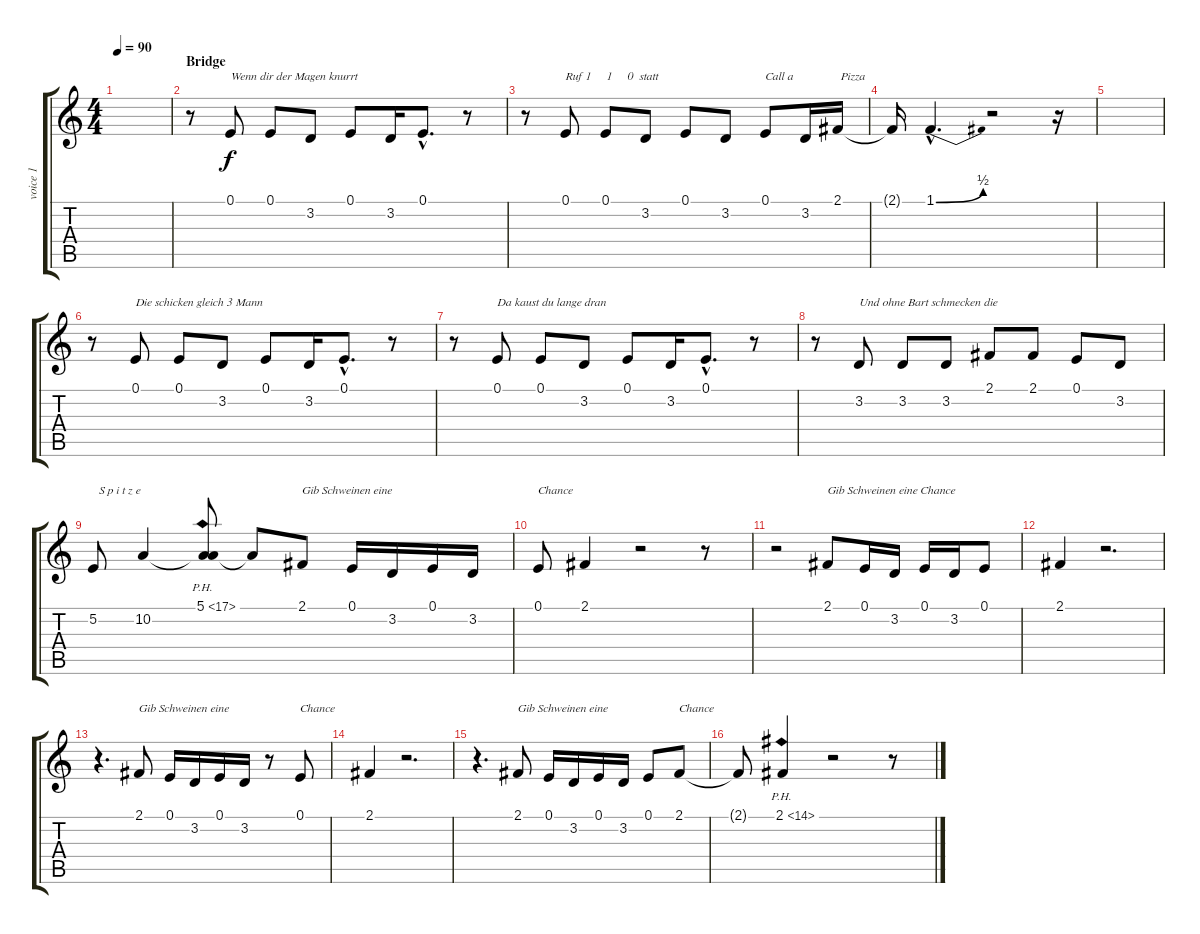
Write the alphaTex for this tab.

\track ("voice 1" "voice 1") {instrument flute}
\staff {score tabs}
\tuning (E4 B3 G3 D3 A2 E2) {hide}
\ts (4 4)
\tempo 90
\clef g2
\ks c
|
\section ("" "Bridge")
r.8 0.1.8{txt "Wenn dir der Magen knurrt"} 0.1.8 3.2.8 0.1.8 3.2.16 0.1{hac}.8{d} r.8 |
r.8 0.1.8{txt "Ruf 1     1     0  statt"} 0.1.8 3.2.8 0.1.8 3.2.8 0.1.8{txt "Call a "} 3.2.16 2.1.16{txt " Pizza"} |
2.1{t}.16 1.1{be (bend 0 0 60 2) hac}.4{d} r.2 r.16 |
|
r.8 0.1.8{txt "Die schicken gleich 3 Mann"} 0.1.8 3.2.8 0.1.8 3.2.16 0.1{hac}.8{d} r.8 |
r.8 0.1.8{txt "Da kaust du lange dran"} 0.1.8 3.2.8 0.1.8 3.2.16 0.1{hac}.8{d} r.8 |
r.8 3.2.8{txt "Und ohne Bart schmecken die"} 3.2.8 3.2.8 2.1.8 2.1.8 0.1.8 3.2.8 |
5.2.8{txt "  S p i t z e"} 10.2.4 (5.1{ph 12} 10.2{t}).8 5.1{t}.8 2.1.8{txt "Gib Schweinen eine" volume 11} 0.1.16 3.2.16 0.1.16 3.2.16 |
0.1.8{txt "Chance"} 2.1.4 r.2 r.8 |
r.2 2.1.8{txt "Gib Schweinen eine Chance"} 0.1.16 3.2.16 0.1.16 3.2.16 0.1.8 |
2.1.4 r.2{d} |
r.4{d} 2.1.8{txt "Gib Schweinen eine"} 0.1.16 3.2.16 0.1.16 3.2.16 r.8 0.1.8{txt "Chance"} |
2.1.4 r.2{d} |
r.4{d} 2.1.8{txt "Gib Schweinen eine"} 0.1.16 3.2.16 0.1.16 3.2.16 0.1.8 2.1.8{txt "Chance"} |
2.1{t}.8 2.1{ph 12}.4 r.2 r.8
